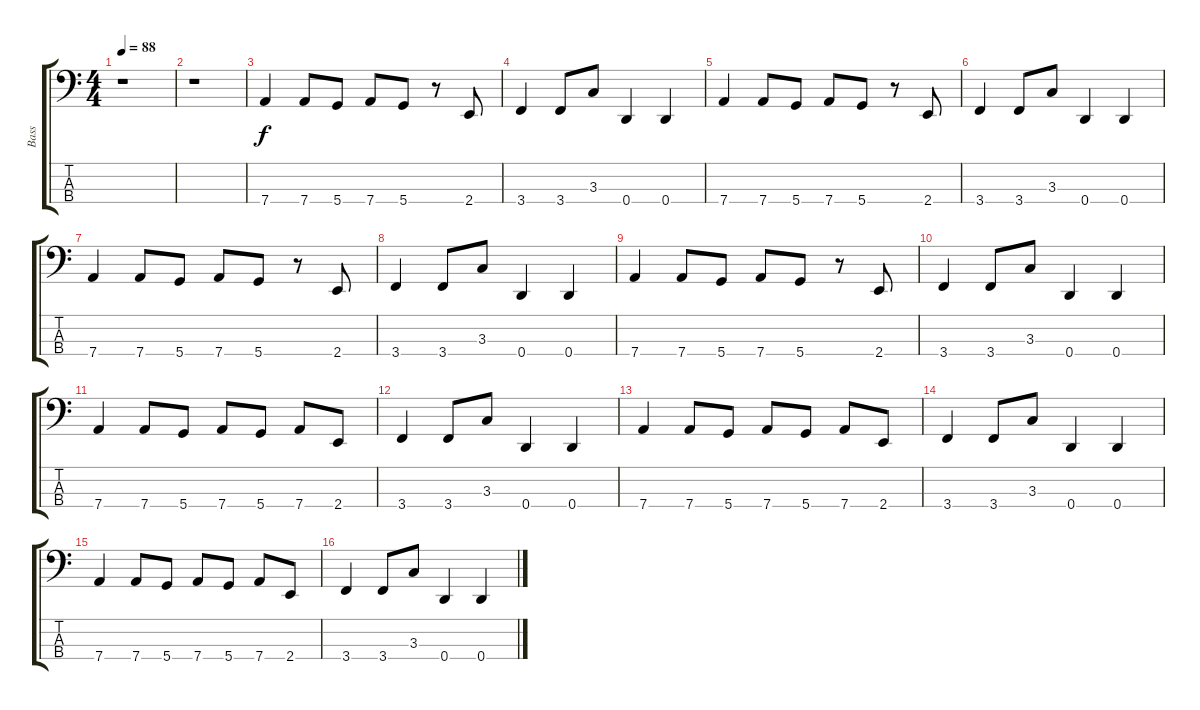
\track ("Bass" "Bass") {instrument electricbassfinger}
\staff {score tabs}
\tuning (G2 D2 A1 D1) {hide}
\ts (4 4)
\tempo 88
\clef f4
\ks c
r.1{dy f} |
r.1 |
7.4.4 7.4.8 5.4.8 7.4.8 5.4.8 r.8 2.4.8 |
3.4.4 3.4.8 3.3.8 0.4.4 0.4.4 |
7.4.4 7.4.8 5.4.8 7.4.8 5.4.8 r.8 2.4.8 |
3.4.4 3.4.8 3.3.8 0.4.4 0.4.4 |
7.4.4 7.4.8 5.4.8 7.4.8 5.4.8 r.8 2.4.8 |
3.4.4 3.4.8 3.3.8 0.4.4 0.4.4 |
7.4.4 7.4.8 5.4.8 7.4.8 5.4.8 r.8 2.4.8 |
3.4.4 3.4.8 3.3.8 0.4.4 0.4.4 |
7.4.4 7.4.8 5.4.8 7.4.8 5.4.8 7.4.8 2.4.8 |
3.4.4 3.4.8 3.3.8 0.4.4 0.4.4 |
7.4.4 7.4.8 5.4.8 7.4.8 5.4.8 7.4.8 2.4.8 |
3.4.4 3.4.8 3.3.8 0.4.4 0.4.4 |
7.4.4 7.4.8 5.4.8 7.4.8 5.4.8 7.4.8 2.4.8 |
3.4.4 3.4.8 3.3.8 0.4.4 0.4.4
